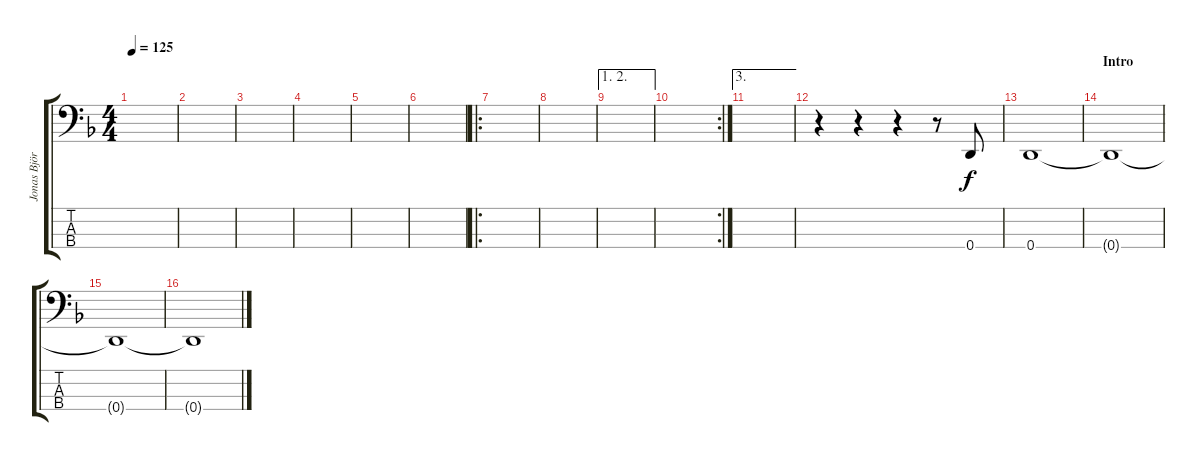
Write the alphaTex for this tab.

\track ("Jonas Björler" "Jonas Björ") {instrument electricbassfinger}
\staff {score tabs}
\tuning (F2 C2 G1 D1) {hide}
\ts (4 4)
\tempo 125
\clef f4
\ks dminor
|
|
|
|
|
|
\ro
|
|
\ae (1 2)
|
\rc 2
|
\ae 3
|
r.4 r.4 r.4 r.8 0.4.8 |
0.4.1 |
\section ("" "Intro")
0.4{t}.1 |
0.4{t}.1 |
0.4{t}.1
